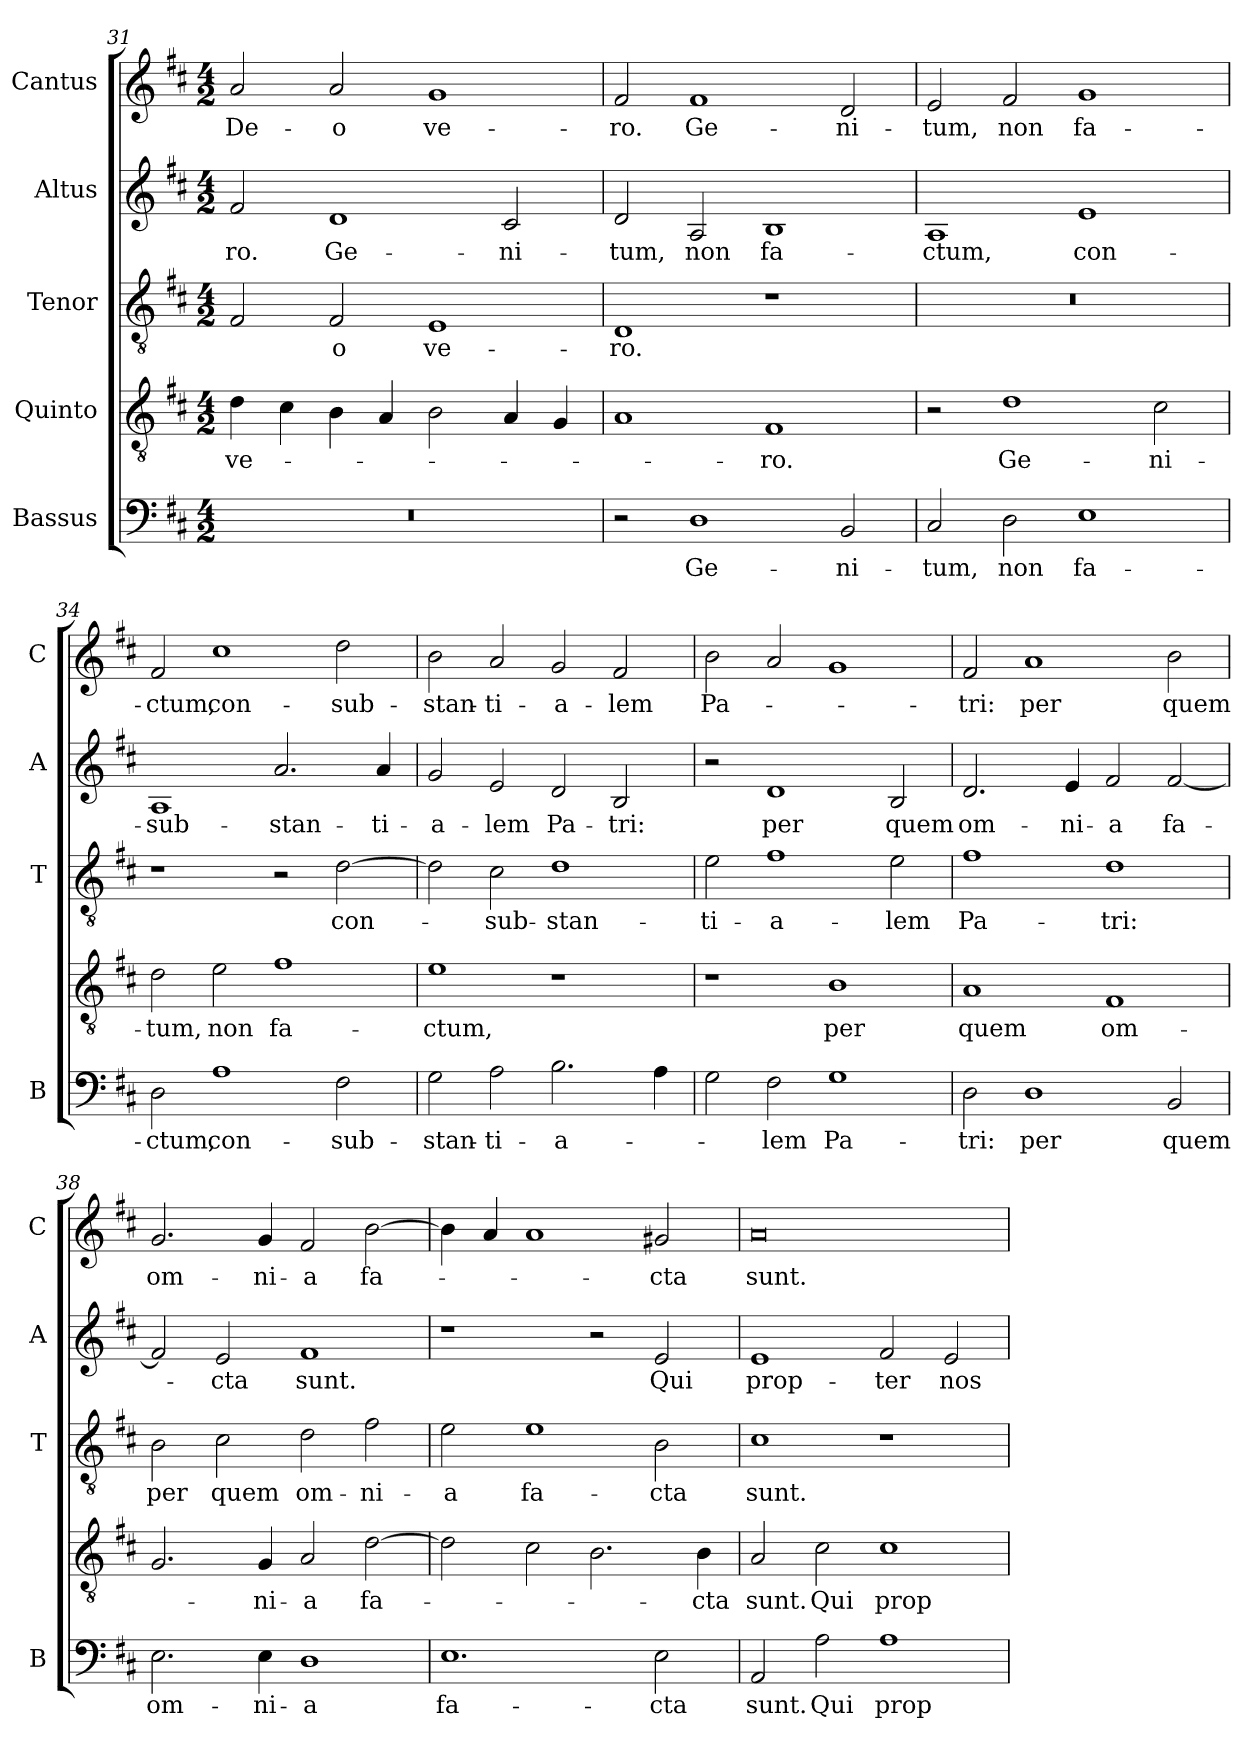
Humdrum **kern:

**kern	**text	**kern	**text	**kern	**text	**kern	**text	**kern	**text
*part5	*part5	*part4	*part4	*part3	*part3	*part2	*part2	*part1	*part1
*staff5	*staff5	*staff4	*staff4	*staff3	*staff3	*staff2	*staff2	*staff1	*staff1
*I"Bassus	*	*I"Quinto	*	*I"Tenor	*	*I"Altus	*	*I"Cantus	*
*I'B	*	*	*	*I'T	*	*I'A	*	*I'C	*
!!LO:LB:g=z
*clefF4	*	*clefGv2	*	*clefGv2	*	*clefG2	*	*clefG2	*
*k[f#c#]	*	*k[f#c#]	*	*k[f#c#]	*	*k[f#c#]	*	*k[f#c#]	*
*D:	*	*D:	*	*D:	*	*D:	*	*D:	*
*M4/2	*	*M4/2	*	*M4/2	*	*M4/2	*	*M4/2	*
=31	=31	=31	=31	=31	=31	=31	=31	=31	=31
!	!	!	!LO:LY:b	!	!	!	!LO:LY:b	!	!LO:LY:b
0r	.	4d\	ve-	2F#/	.	2f#/	-ro.	2a/	De-
.	.	4c#\	.	.	.	.	.	.	.
!	!	!	!	!	!LO:LY:b	!	!LO:LY:b	!	!LO:LY:b
.	.	4B\	.	2F#/	-o	1d	Ge-	2a/	-o
.	.	4A/	.	.	.	.	.	.	.
!	!	!	!	!	!LO:LY:b	!	!	!	!LO:LY:b
.	.	2B\	.	1E	ve-	.	.	1g	ve-
!	!	!	!	!	!	!	!LO:LY:b	!	!
.	.	4A/	.	.	.	2c#/	-ni-	.	.
.	.	4G/	.	.	.	.	.	.	.
=32	=32	=32	=32	=32	=32	=32	=32	=32	=32
!	!	!	!	!	!LO:LY:b	!	!LO:LY:b	!	!LO:LY:b
2r	.	1A	.	1D	-ro.	2d/	-tum,	2f#/	-ro.
!	!LO:LY:b	!	!	!	!	!	!LO:LY:b	!	!LO:LY:b
1D	Ge-	.	.	.	.	2A/	non	1f#	Ge-
!	!	!	!LO:LY:b	!	!	!	!LO:LY:b	!	!
.	.	1F#	-ro.	1r	.	1B	fa-	.	.
!	!LO:LY:b	!	!	!	!	!	!	!	!LO:LY:b
2BB/	-ni-	.	.	.	.	.	.	2d/	-ni-
=33	=33	=33	=33	=33	=33	=33	=33	=33	=33
!	!LO:LY:b	!	!	!	!	!	!LO:LY:b	!	!LO:LY:b
2C#/	-tum,	2r	.	0r	.	1A	-ctum,	2e/	-tum,
!	!LO:LY:b	!	!LO:LY:b	!	!	!	!	!	!LO:LY:b
2D\	non	1d	Ge-	.	.	.	.	2f#/	non
!	!LO:LY:b	!	!	!	!	!	!LO:LY:b	!	!LO:LY:b
1E	fa-	.	.	.	.	1e	con-	1g	fa-
!	!	!	!LO:LY:b	!	!	!	!	!	!
.	.	2c#\	-ni-	.	.	.	.	.	.
=34	=34	=34	=34	=34	=34	=34	=34	=34	=34
!	!LO:LY:b	!	!LO:LY:b	!	!	!	!LO:LY:b	!	!LO:LY:b
2D\	-ctum,	2d\	-tum,	1r	.	1A	-sub-	2f#/	-ctum,
!	!LO:LY:b	!	!LO:LY:b	!	!	!	!	!	!LO:LY:b
1A	con-	2e\	non	.	.	.	.	1cc#	con-
!	!	!	!LO:LY:b	!	!	!	!LO:LY:b	!	!
.	.	1f#	fa-	2r	.	2.a/	-stan-	.	.
!	!LO:LY:b	!	!	!	!LO:LY:b	!	!	!	!LO:LY:b
2F#\	-sub-	.	.	[2d\	con-	.	.	2dd\	-sub-
!	!	!	!	!	!	!	!LO:LY:b	!	!
.	.	.	.	.	.	4a/	-ti-	.	.
=35	=35	=35	=35	=35	=35	=35	=35	=35	=35
!	!LO:LY:b	!	!LO:LY:b	!	!	!	!LO:LY:b	!	!LO:LY:b
2G\	-stan-	1e	-ctum,	2d\]	.	2g/	-a-	2b\	-stan-
!	!LO:LY:b	!	!	!	!LO:LY:b	!	!LO:LY:b	!	!LO:LY:b
2A\	-ti-	.	.	2c#\	-sub-	2e/	-lem	2a/	-ti-
!	!LO:LY:b	!	!	!	!LO:LY:b	!	!LO:LY:b	!	!LO:LY:b
2.B\	-a-	1r	.	1d	-stan-	2d/	Pa-	2g/	-a-
!	!	!	!	!	!	!	!LO:LY:b	!	!LO:LY:b
.	.	.	.	.	.	2B/	-tri:	2f#/	-lem
4A\	.	.	.	.	.	.	.	.	.
!!LO:PB:g=z
=36	=36	=36	=36	=36	=36	=36	=36	=36	=36
!	!	!	!	!	!LO:LY:b	!	!	!	!LO:LY:b
2G\	.	1r	.	2e\	-ti-	2r	.	2b\	Pa-
!	!LO:LY:b	!	!	!	!LO:LY:b	!	!LO:LY:b	!	!
2F#\	-lem	.	.	1f#	-a-	1d	per	2a/	.
!	!LO:LY:b	!	!LO:LY:b	!	!	!	!	!	!
1G	Pa-	1B	per	.	.	.	.	1g	.
!	!	!	!	!	!LO:LY:b	!	!LO:LY:b	!	!
.	.	.	.	2e\	-lem	2B/	quem	.	.
=37	=37	=37	=37	=37	=37	=37	=37	=37	=37
!	!LO:LY:b	!	!LO:LY:b	!	!LO:LY:b	!	!LO:LY:b	!	!LO:LY:b
2D\	-tri:	1A	quem	1f#	Pa-	2.d/	om-	2f#/	-tri:
!	!LO:LY:b	!	!	!	!	!	!	!	!LO:LY:b
1D	per	.	.	.	.	.	.	1a	per
!	!	!	!	!	!	!	!LO:LY:b	!	!
.	.	.	.	.	.	4e/	-ni-	.	.
!	!	!	!LO:LY:b	!	!LO:LY:b	!	!LO:LY:b	!	!
.	.	1F#	om-	1d	-tri:	2f#/	-a	.	.
!	!LO:LY:b	!	!	!	!	!	!LO:LY:b	!	!LO:LY:b
2BB/	quem	.	.	.	.	[2f#/	fa-	2b\	quem
=38	=38	=38	=38	=38	=38	=38	=38	=38	=38
!	!LO:LY:b	!	!	!	!LO:LY:b	!	!	!	!LO:LY:b
2.E\	om-	2.G/	.	2B\	per	2f#/]	.	2.g/	om-
!	!	!	!	!	!LO:LY:b	!	!LO:LY:b	!	!
.	.	.	.	2c#\	quem	2e/	-cta	.	.
!	!LO:LY:b	!	!LO:LY:b	!	!	!	!	!	!LO:LY:b
4E\	-ni-	4G/	-ni-	.	.	.	.	4g/	-ni-
!	!LO:LY:b	!	!LO:LY:b	!	!LO:LY:b	!	!LO:LY:b	!	!LO:LY:b
1D	-a	2A/	-a	2d\	om-	1f#	sunt.	2f#/	-a
!	!	!	!LO:LY:b	!	!LO:LY:b	!	!	!	!LO:LY:b
.	.	[2d\	fa-	2f#\	-ni-	.	.	[2b\	fa-
=39	=39	=39	=39	=39	=39	=39	=39	=39	=39
!	!LO:LY:b	!	!	!	!LO:LY:b	!	!	!	!
1.E	fa-	2d\]	.	2e\	-a	1r	.	4b\]	.
.	.	.	.	.	.	.	.	4a/	.
!	!	!	!	!	!LO:LY:b	!	!	!	!
.	.	2c#\	.	1e	fa-	.	.	1a	.
.	.	2.B\	.	.	.	2r	.	.	.
!	!LO:LY:b	!	!	!	!LO:LY:b	!	!LO:LY:b	!	!LO:LY:b
2E\	-cta	.	.	2B\	-cta	2e/	Qui	2g#X/	-cta
!	!	!	!LO:LY:b	!	!	!	!	!	!
.	.	4B\	-cta	.	.	.	.	.	.
=40	=40	=40	=40	=40	=40	=40	=40	=40	=40
!	!LO:LY:b	!	!LO:LY:b	!	!LO:LY:b	!	!LO:LY:b	!	!LO:LY:b
2AA/	sunt.	2A/	sunt.	1c#	sunt.	1e	prop-	0a	sunt.
!	!LO:LY:b	!	!LO:LY:b	!	!	!	!	!	!
2A\	Qui	2c#\	Qui	.	.	.	.	.	.
!	!LO:LY:b	!	!LO:LY:b	!	!	!	!LO:LY:b	!	!
1A	prop-	1c#	prop-	1r	.	2f#/	-ter	.	.
!	!	!	!	!	!	!	!LO:LY:b	!	!
.	.	.	.	.	.	2e/	nos	.	.
=	=	=	=	=	=	=	=	=	=
*-	*-	*-	*-	*-	*-	*-	*-	*-	*-
